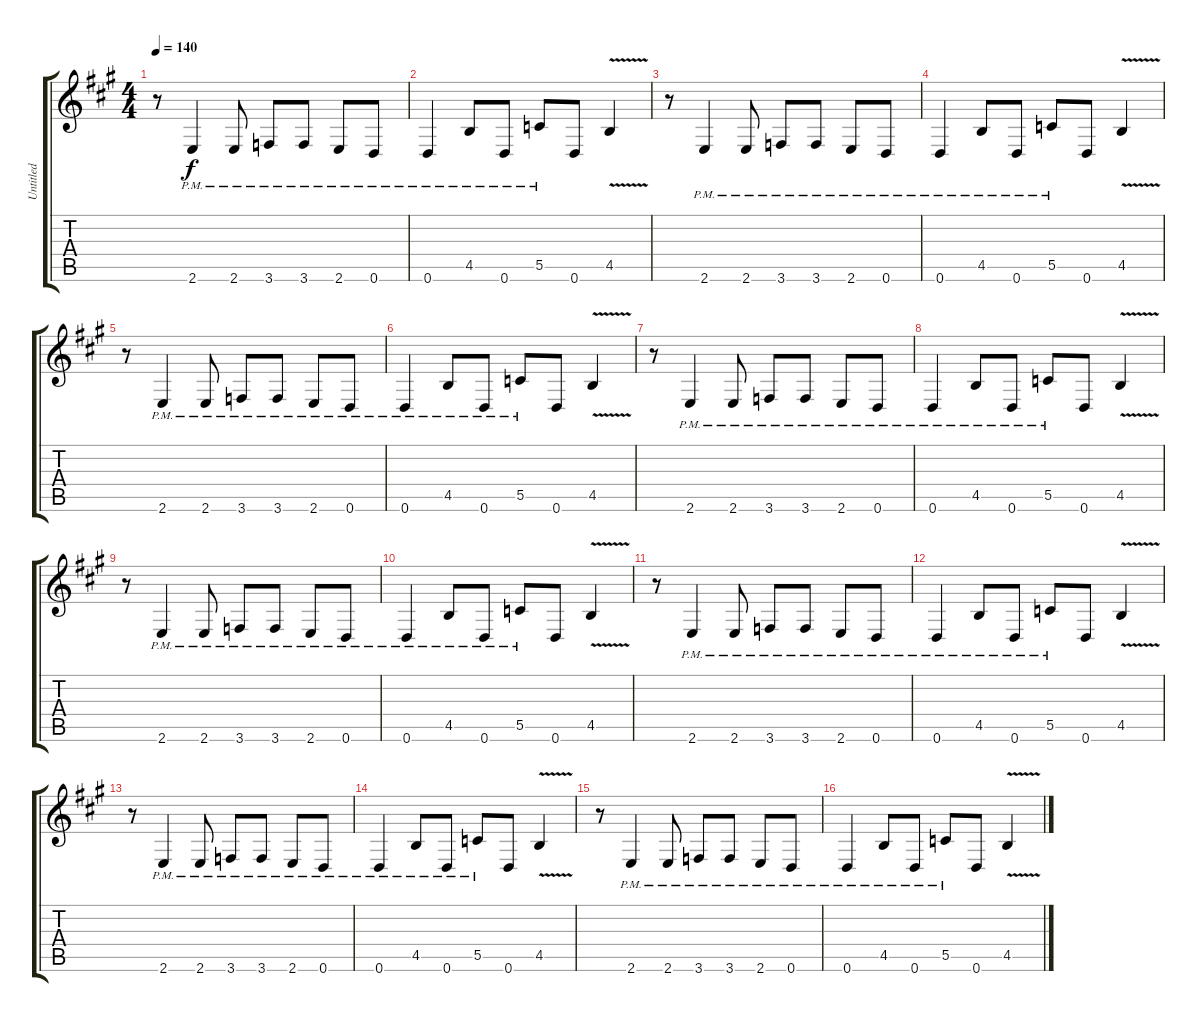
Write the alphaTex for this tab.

\track ("Untitled" "Untitled") {instrument distortionguitar}
\staff {score tabs}
\tuning (D4 A3 F3 C3 G2 D2) {hide}
\ts (4 4)
\tempo 140
\clef g2
\ks a
r.8{dy f} 2.6{pm}.4 2.6{pm}.8 3.6{pm}.8 3.6{pm}.8 2.6{pm}.8 0.6{pm}.8 |
0.6{pm}.4 4.5{pm}.8 0.6{pm}.8 5.5{pm}.8 0.6.8 4.5{v}.4 |
r.8 2.6{pm}.4 2.6{pm}.8 3.6{pm}.8 3.6{pm}.8 2.6{pm}.8 0.6{pm}.8 |
0.6{pm}.4 4.5{pm}.8 0.6{pm}.8 5.5{pm}.8 0.6.8 4.5{v}.4 |
r.8 2.6{pm}.4 2.6{pm}.8 3.6{pm}.8 3.6{pm}.8 2.6{pm}.8 0.6{pm}.8 |
0.6{pm}.4 4.5{pm}.8 0.6{pm}.8 5.5{pm}.8 0.6.8 4.5{v}.4 |
r.8 2.6{pm}.4 2.6{pm}.8 3.6{pm}.8 3.6{pm}.8 2.6{pm}.8 0.6{pm}.8 |
0.6{pm}.4 4.5{pm}.8 0.6{pm}.8 5.5{pm}.8 0.6.8 4.5{v}.4 |
r.8 2.6{pm}.4 2.6{pm}.8 3.6{pm}.8 3.6{pm}.8 2.6{pm}.8 0.6{pm}.8 |
0.6{pm}.4 4.5{pm}.8 0.6{pm}.8 5.5{pm}.8 0.6.8 4.5{v}.4 |
r.8 2.6{pm}.4 2.6{pm}.8 3.6{pm}.8 3.6{pm}.8 2.6{pm}.8 0.6{pm}.8 |
0.6{pm}.4 4.5{pm}.8 0.6{pm}.8 5.5{pm}.8 0.6.8 4.5{v}.4 |
r.8 2.6{pm}.4 2.6{pm}.8 3.6{pm}.8 3.6{pm}.8 2.6{pm}.8 0.6{pm}.8 |
0.6{pm}.4 4.5{pm}.8 0.6{pm}.8 5.5{pm}.8 0.6.8 4.5{v}.4 |
r.8 2.6{pm}.4 2.6{pm}.8 3.6{pm}.8 3.6{pm}.8 2.6{pm}.8 0.6{pm}.8 |
0.6{pm}.4 4.5{pm}.8 0.6{pm}.8 5.5{pm}.8 0.6.8 4.5{v}.4
